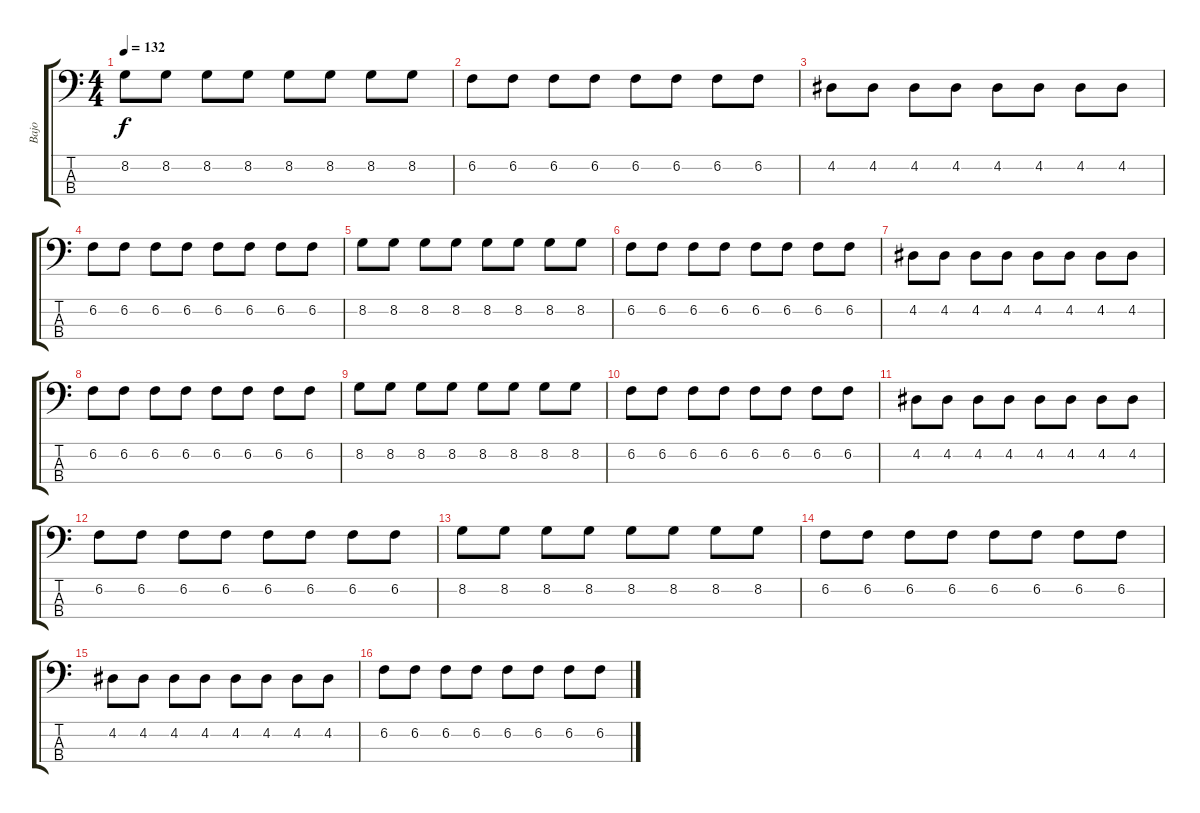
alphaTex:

\track ("Bajo" "Bajo") {instrument electricbasspick}
\staff {score tabs}
\tuning (E2 B1 Gb1 Db1) {hide}
\ts (4 4)
\tempo 132
\clef f4
\ks c
8.2.8{dy f} 8.2.8 8.2.8 8.2.8 8.2.8 8.2.8 8.2.8 8.2.8 |
6.2.8 6.2.8 6.2.8 6.2.8 6.2.8 6.2.8 6.2.8 6.2.8 |
4.2.8 4.2.8 4.2.8 4.2.8 4.2.8 4.2.8 4.2.8 4.2.8 |
6.2.8 6.2.8 6.2.8 6.2.8 6.2.8 6.2.8 6.2.8 6.2.8 |
8.2.8 8.2.8 8.2.8 8.2.8 8.2.8 8.2.8 8.2.8 8.2.8 |
6.2.8 6.2.8 6.2.8 6.2.8 6.2.8 6.2.8 6.2.8 6.2.8 |
4.2.8 4.2.8 4.2.8 4.2.8 4.2.8 4.2.8 4.2.8 4.2.8 |
6.2.8 6.2.8 6.2.8 6.2.8 6.2.8 6.2.8 6.2.8 6.2.8 |
8.2.8 8.2.8 8.2.8 8.2.8 8.2.8 8.2.8 8.2.8 8.2.8 |
6.2.8 6.2.8 6.2.8 6.2.8 6.2.8 6.2.8 6.2.8 6.2.8 |
4.2.8 4.2.8 4.2.8 4.2.8 4.2.8 4.2.8 4.2.8 4.2.8 |
6.2.8 6.2.8 6.2.8 6.2.8 6.2.8 6.2.8 6.2.8 6.2.8 |
8.2.8 8.2.8 8.2.8 8.2.8 8.2.8 8.2.8 8.2.8 8.2.8 |
6.2.8 6.2.8 6.2.8 6.2.8 6.2.8 6.2.8 6.2.8 6.2.8 |
4.2.8 4.2.8 4.2.8 4.2.8 4.2.8 4.2.8 4.2.8 4.2.8 |
6.2.8 6.2.8 6.2.8 6.2.8 6.2.8 6.2.8 6.2.8 6.2.8
